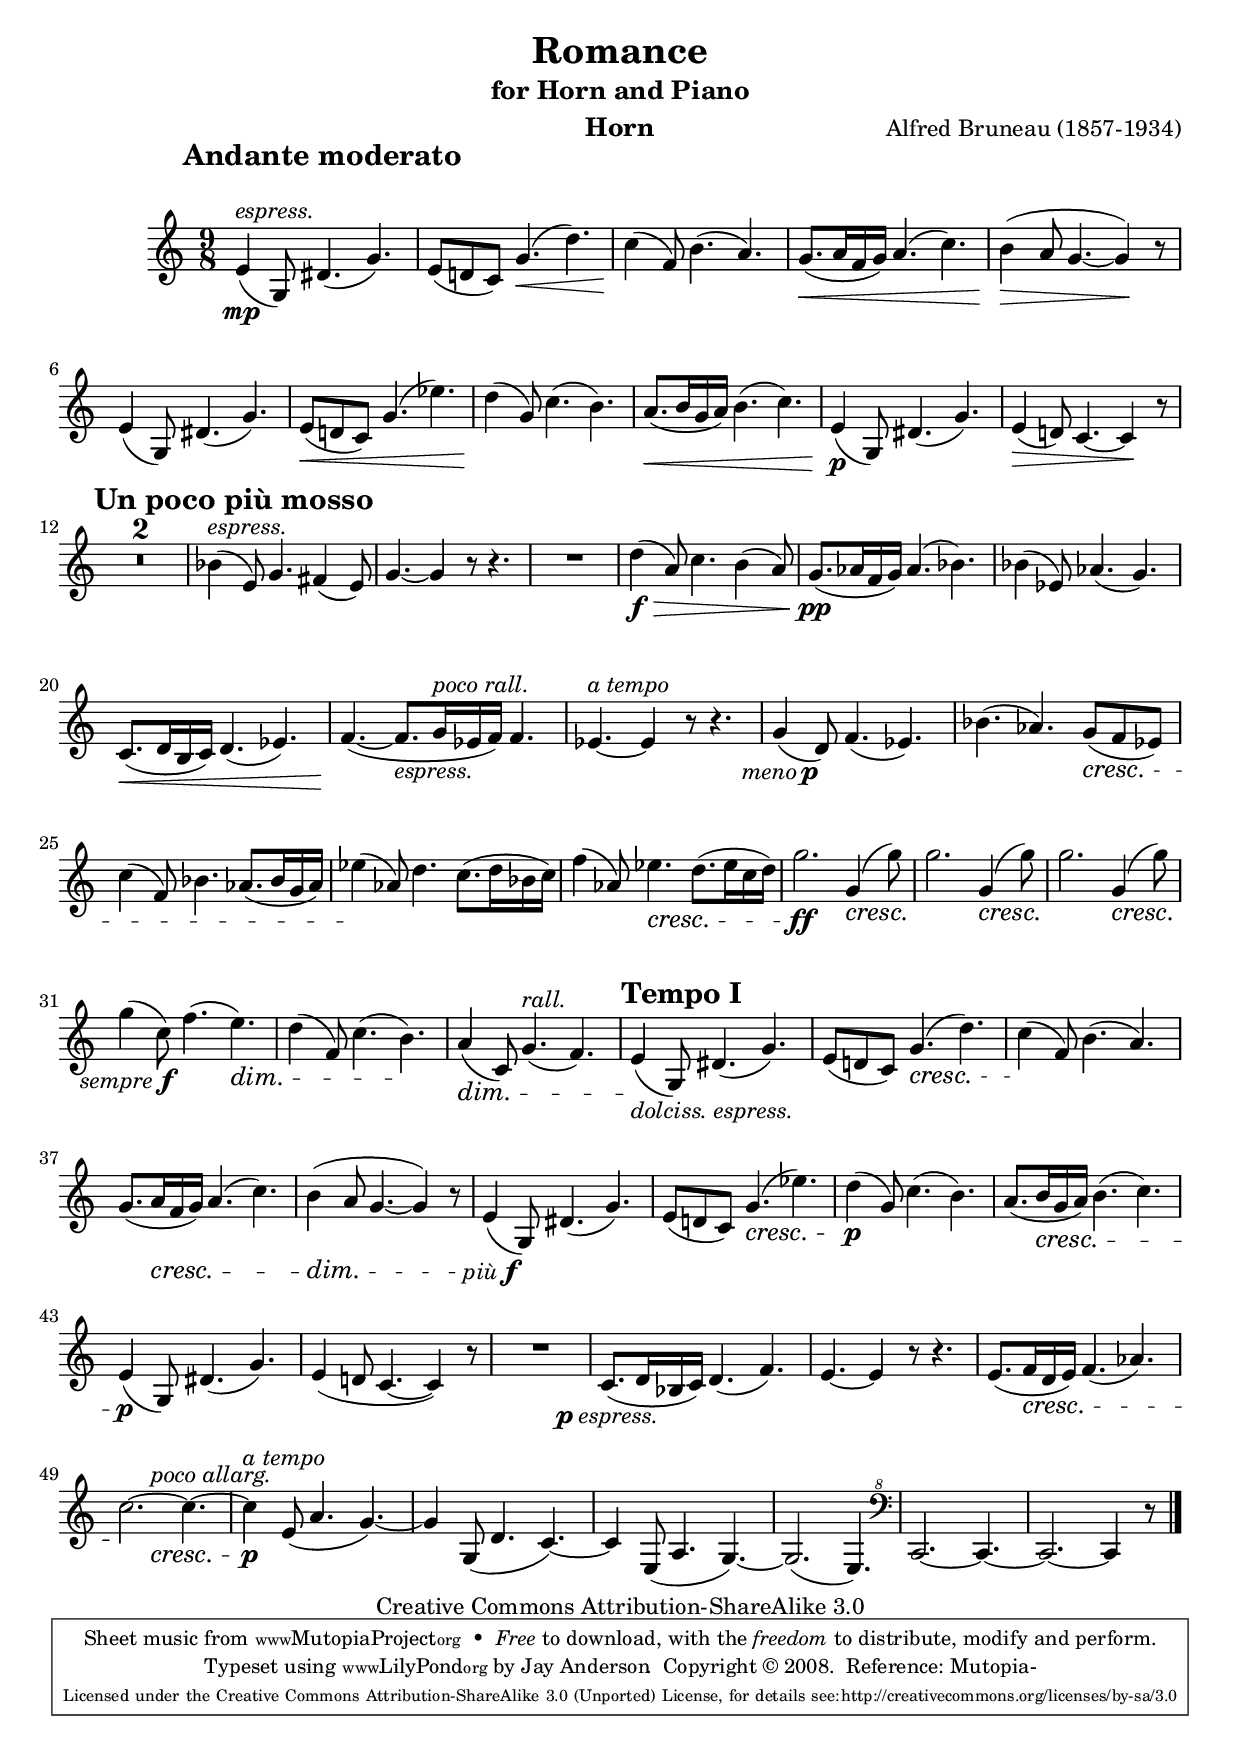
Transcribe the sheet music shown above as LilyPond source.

\version "2.11.45"

%====
%Octave function
#(define (octave-up m t)
  (let* ((octave (1- t))
        (new-note (ly:music-deep-copy m))
        (new-pitch (ly:make-pitch
          octave
          (ly:pitch-notename (ly:music-property m 'pitch))
          (ly:pitch-alteration (ly:music-property m 'pitch)))))
    (set! (ly:music-property new-note 'pitch) new-pitch)
    new-note))

#(define (octavize-chord elements t)
 (cond ((null? elements) elements)
       ((eq? (ly:music-property (car elements) 'name) 'NoteEvent)
         (cons (car elements)
               (cons (octave-up (car elements) t)
                     (octavize-chord (cdr elements) t))))
       (else (cons (car elements) (octavize-chord (cdr elements ) t)))))

#(define (octavize music t)
 (let* ((es (ly:music-property music 'elements))
        (e (ly:music-property music 'element))
        (name (ly:music-property music 'name)))
   (cond ((eq? name 'EventChord)
          (ly:music-set-property! music 'elements (octavize-chord es t)))
         ((pair? es)
          (for-each (lambda(x) (octavize x t)) es))
         ((ly:music? e)
          (octavize e))))
 music)

octaves = #(define-music-function (parser location arg mus) (integer? ly:music?)
 (octavize mus arg))
%====

tempoMark = #(define-music-function (parser location markp) (string?)
#{
  \once \override Score.RehearsalMark #'self-alignment-X = #LEFT
  \once \override Score.RehearsalMark #'extra-spacing-width = #'(+inf.0 . -inf.0)
  \mark \markup { \bold $markp }
#})

espress = \markup {\italic espress.}
dolcissespress = \markup {\italic "dolciss. espress."}
pocorall = \markup {\italic "poco rall."}
pocoallarg = \markup {\italic "poco allarg."}
rall = \markup {\italic "rall."}
atempo = \markup {\italic "a tempo"}
menop = #(make-dynamic-script (markup #:line(#:normal-text #:italic "meno" #:dynamic "p")))
sempref = #(make-dynamic-script (markup #:line(#:normal-text #:italic "sempre" #:dynamic "f")))
piuf = #(make-dynamic-script (markup #:line(#:normal-text #:italic "più" #:dynamic "f")))
pespress = #(make-dynamic-script (markup #:line(#:dynamic "p" #:normal-text #:italic "espress.")))

outline =
{
  \override Score.MetronomeMark #'transparent = ##t
  \override Score.PaperColumn #'keep-inside-line = ##t
  \override Score.NonMusicalPaperColumn #'keep-inside-line = ##t
  \set Score.skipBars = ##t
  \time 9/8
  \tempo 4. = 60
  \tempoMark "Andante moderato"
  s4.*3*11 |

  \tempoMark "Un poco più mosso"
  s4.*3*9 |
  s2.
  %poco rall.
  s4. |

  %a tempo
  s4.*3*11 |
  s4.
  %rall
  s2. |

  \tempoMark "Tempo I"
  s4.*3*15 |
  s4.
  %poco alarg.
  s2. |

  %a tempo
  s4.*3*6 | \bar "|."
}

 
%====
%Octave function
#(define (octave-up m t)
  (let* ((octave (1- t))
        (new-note (ly:music-deep-copy m))
        (new-pitch (ly:make-pitch
          octave
          (ly:pitch-notename (ly:music-property m 'pitch))
          (ly:pitch-alteration (ly:music-property m 'pitch)))))
    (set! (ly:music-property new-note 'pitch) new-pitch)
    new-note))

#(define (octavize-chord elements t)
 (cond ((null? elements) elements)
       ((eq? (ly:music-property (car elements) 'name) 'NoteEvent)
         (cons (car elements)
               (cons (octave-up (car elements) t)
                     (octavize-chord (cdr elements) t))))
       (else (cons (car elements) (octavize-chord (cdr elements ) t)))))

#(define (octavize music t)
 (let* ((es (ly:music-property music 'elements))
        (e (ly:music-property music 'element))
        (name (ly:music-property music 'name)))
   (cond ((eq? name 'EventChord)
          (ly:music-set-property! music 'elements (octavize-chord es t)))
         ((pair? es)
          (for-each (lambda(x) (octavize x t)) es))
         ((ly:music? e)
          (octavize e))))
 music)

octaves = #(define-music-function (parser location arg mus) (integer? ly:music?)
 (octavize mus arg))
%====

tempoMark = #(define-music-function (parser location markp) (string?)
#{
  \once \override Score.RehearsalMark #'self-alignment-X = #LEFT
  \once \override Score.RehearsalMark #'extra-spacing-width = #'(+inf.0 . -inf.0)
  \mark \markup { \bold $markp }
#})

espress = \markup {\italic espress.}
dolcissespress = \markup {\italic "dolciss. espress."}
pocorall = \markup {\italic "poco rall."}
pocoallarg = \markup {\italic "poco allarg."}
rall = \markup {\italic "rall."}
atempo = \markup {\italic "a tempo"}
menop = #(make-dynamic-script (markup #:line(#:normal-text #:italic "meno" #:dynamic "p")))
sempref = #(make-dynamic-script (markup #:line(#:normal-text #:italic "sempre" #:dynamic "f")))
piuf = #(make-dynamic-script (markup #:line(#:normal-text #:italic "più" #:dynamic "f")))
pespress = #(make-dynamic-script (markup #:line(#:dynamic "p" #:normal-text #:italic "espress.")))

outline =
{
  \override Score.MetronomeMark #'transparent = ##t
  \override Score.PaperColumn #'keep-inside-line = ##t
  \override Score.NonMusicalPaperColumn #'keep-inside-line = ##t
  \set Score.skipBars = ##t
  \time 9/8
  \tempo 4. = 60
  \tempoMark "Andante moderato"
  s4.*3*11 |

  \tempoMark "Un poco più mosso"
  s4.*3*9 |
  s2.
  %poco rall.
  s4. |

  %a tempo
  s4.*3*11 |
  s4.
  %rall
  s2. |

  \tempoMark "Tempo I"
  s4.*3*15 |
  s4.
  %poco alarg.
  s2. |

  %a tempo
  s4.*3*6 | \bar "|."
}



hornNotes = \relative c'
{
  \transposition f
  e4(\mp^\espress g,8) dis'4.( g) |
  e8( d c) g'4.(\< d') |
  c4(\! f,8) b4.( a) |
  g8.(\< a16 f g) a4.( c) |
  b4(\> a8 g4.~ g4)\! r8 |
  e4( g,8) dis'4.( g) |
  e8(\< d c) g'4.( ees') |
  d4(\! g,8) c4.( b) |
  a8.(\< b16 g a) b4.( c) |
  e,4(\p g,8) dis'4.( g) |
  e4(\> d8) c4.~ c4\! r8 |

  R4.*3*2 |
  bes'4(^\espress e,8) g4. fis4( e8) |
  g4.~ g4 r8 r4. |
  R4.*3 |
  d'4(\f\> a8) c4. b4( a8) |
  g8.(\pp aes16 f g) aes4.( bes) |
  bes4( ees,8) aes4.( g) |
  c,8.(\< d16 b c) d4.( ees) |
  f4.~(\! f8._\espress g16^\pocorall ees f) f4. |
  ees4.~^\atempo ees4 r8 r4. |
  g4(\menop d8) f4.( ees) |
  \setTextCresc
  bes'4.( aes) g8(\< f ees) |
  c'4( f,8) bes4. aes8.( bes16 g aes) |
  ees'4(\! aes,8) d4. c8.( d16 bes c) |
  f4( aes,8) ees'4.\< d8.( ees16 c d) |
  g2.\ff g,4(\< g'8) |
  \repeat unfold 2
  {
    g2.\! g,4(\< g'8) |
  }
  \setTextDim
  g4(\sempref c,8) f4.( e)\> |
  d4( f,8) c'4.( b)\! |
  a4(\> c,8) g'4.(^\rall f) |

  %tempo i
  e4(_\dolcissespress\! g,8) dis'4.( g) |
  e8( d c) g'4.(\< d') |
  c4(\! f,8) b4.( a) |
  g8.( a16\< f g) a4.( c) |
  b4(\> a8 g4.~ g4) r8 |
  e4(\piuf g,8) dis'4.( g) |
  e8( d c) g'4.(\< ees') |
  d4(\p g,8) c4.( b) |
  a8.( b16\< g a) b4.( c) |
  e,4(\p g,8) dis'4.( g) |
  e4( d8 c4.~ c4) r8 |
  R4.*3 |
  c8.(\pespress d16 bes c) d4.( f) |
  e4.~ e4 r8 r4. |
  e8.( f16\< d e) f4.( aes) |
  <<
    {c2.~ c4.~}
    {s4.\! s\<^\pocoallarg s}
  >> |
  c4\p^\atempo e,8( a4. g~) |
  g4 g,8( d'4. c~) |
  c4 e,8( a4. g~) |
  g2.( e4.) |

  \clef "bass^8"
  c2.~ c4.~ |
  c2.~ c4 r8 |
}

hornClefs =
{
  \clef treble
  s4.*3*53 |
  \clef "bass^8"
  s4.*3*2 |
}

violaClefs =
{
  \clef alto
  s4.*3*13 |
  \clef treble
  s4.*3*37 |
  s4 \clef alto s8 s4.*2 |
  s4.*3*4 |
}

 

instrument = "Horn"

\paper
{
  %first-page-number = 2
  %#(define page-breaking ly:minimal-breaking)
  %#(define page-breaking ly:page-turn-breaking)
  ragged-last-bottom = ##f
}

\book
{
  \header
{
  title = "Romance"
  subtitle = "for Horn and Piano"
  composer = "Alfred Bruneau (1857-1934)"
  instrument = \instrument

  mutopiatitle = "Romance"
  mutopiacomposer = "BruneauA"
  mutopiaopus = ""
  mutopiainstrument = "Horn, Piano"
  date = ""
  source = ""
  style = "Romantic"
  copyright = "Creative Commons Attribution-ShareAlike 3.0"
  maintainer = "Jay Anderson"
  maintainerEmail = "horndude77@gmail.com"
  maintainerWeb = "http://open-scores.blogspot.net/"
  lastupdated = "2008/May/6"
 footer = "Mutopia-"
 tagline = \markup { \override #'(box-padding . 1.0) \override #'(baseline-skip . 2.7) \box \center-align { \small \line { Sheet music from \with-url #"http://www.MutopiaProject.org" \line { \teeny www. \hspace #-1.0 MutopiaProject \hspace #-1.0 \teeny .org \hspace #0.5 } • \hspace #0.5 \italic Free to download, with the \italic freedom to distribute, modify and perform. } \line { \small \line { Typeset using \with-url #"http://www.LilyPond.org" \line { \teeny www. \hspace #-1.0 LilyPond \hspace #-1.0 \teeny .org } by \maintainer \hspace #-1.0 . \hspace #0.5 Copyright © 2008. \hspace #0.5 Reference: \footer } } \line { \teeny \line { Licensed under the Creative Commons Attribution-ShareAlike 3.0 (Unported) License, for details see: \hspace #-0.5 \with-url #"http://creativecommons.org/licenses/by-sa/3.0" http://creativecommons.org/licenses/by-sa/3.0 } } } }
}


  \score
  {
    \new Staff %\with { \consists "Page_turn_engraver" }
    {
      #(set-accidental-style 'modern)
      << \hornNotes \outline >>
    }
  }
}

